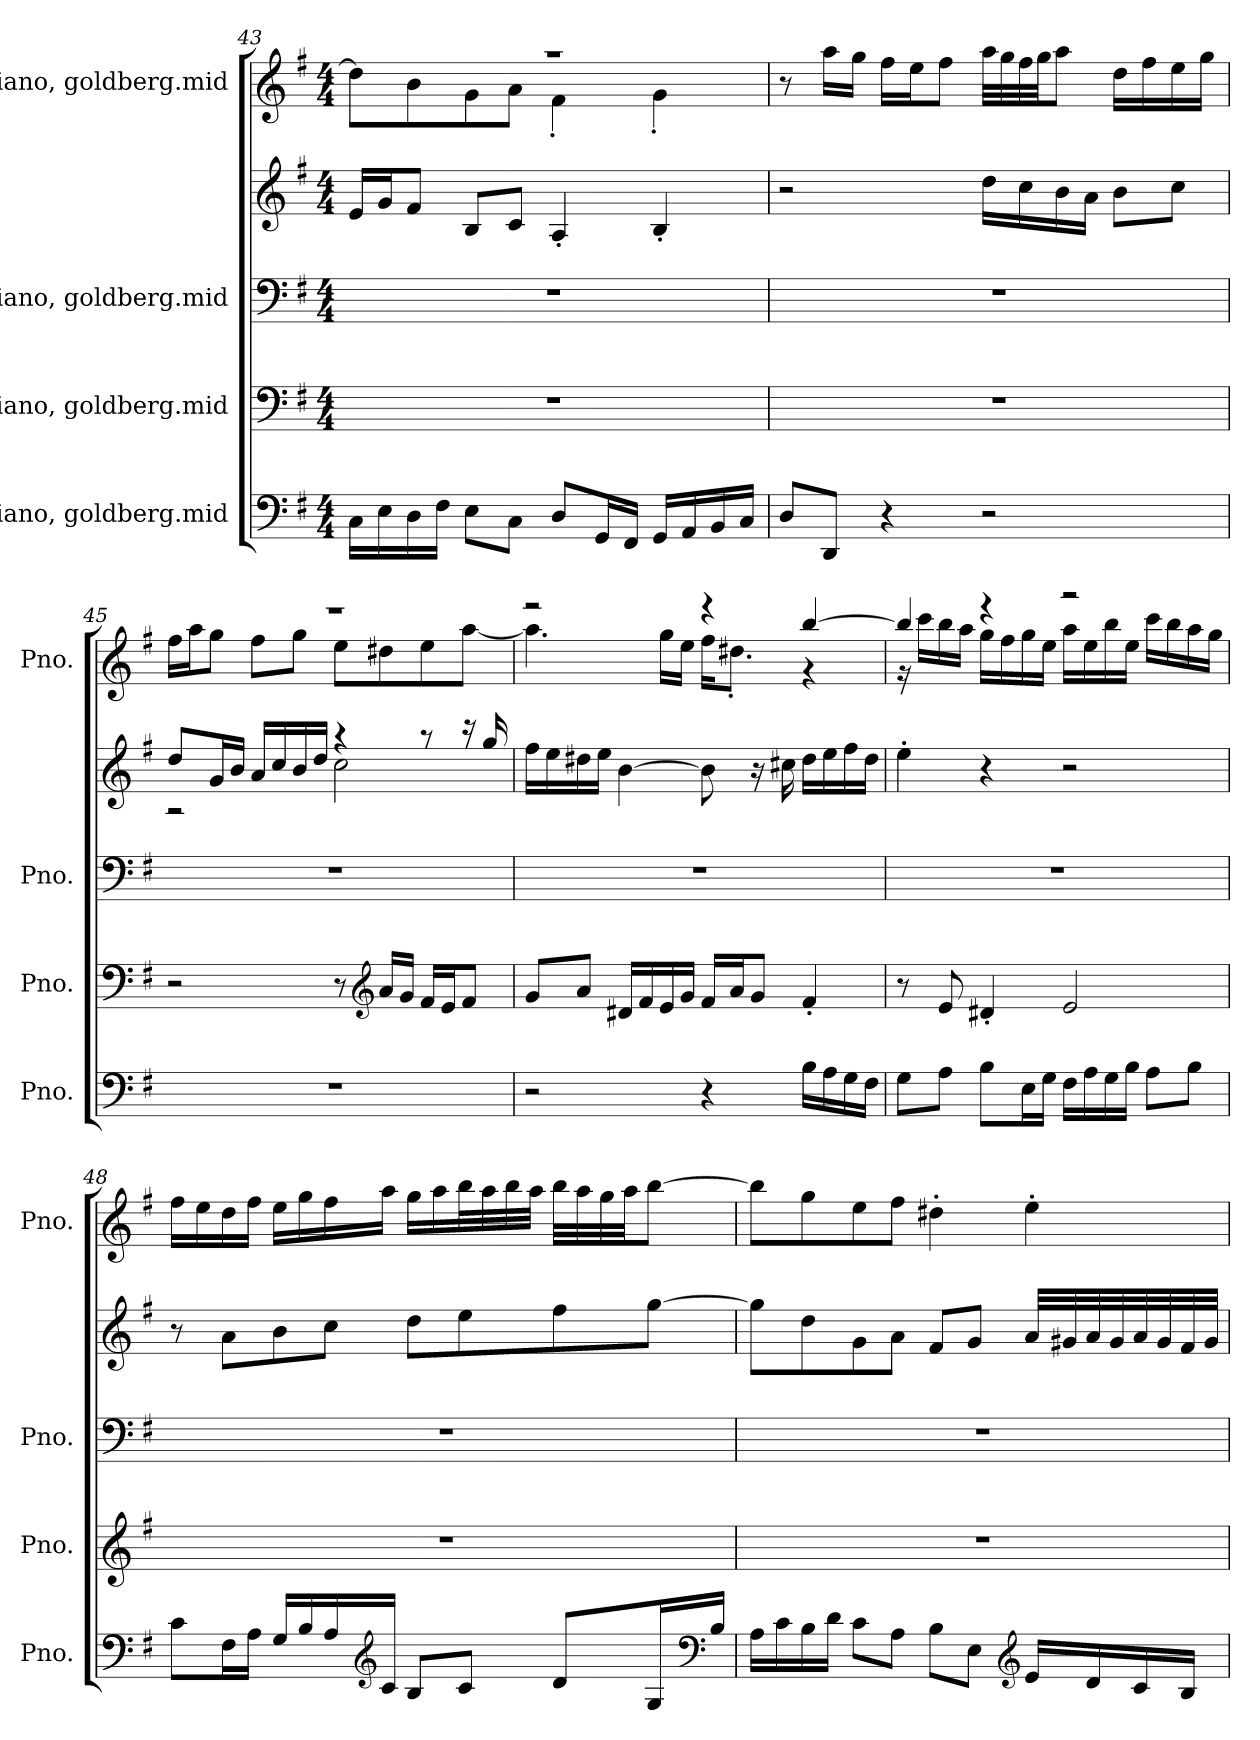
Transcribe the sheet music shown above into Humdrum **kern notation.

**kern	**kern	**kern	**kern	**kern
*part4	*part3	*part2	*part2	*part1
*staff5	*staff4	*staff3	*staff2	*staff1
*I"Piano, goldberg.mid	*I"Piano, goldberg.mid	*I"Piano, goldberg.mid	*	*I"Piano, goldberg.mid
*I'Pno.	*I'Pno.	*I'Pno.	*	*I'Pno.
!!LO:PB:g=z
*clefF4	*clefF4	*clefF4	*clefG2	*clefG2
*k[f#]	*k[f#]	*k[f#]	*k[f#]	*k[f#]
*M4/4	*M4/4	*M4/4	*M4/4	*M4/4
=43	=43	=43	=43	=43
*	*	*	*	*^
16C\LL	1r	1r	16e/LL	1r	8dd\L]
16E\	.	.	16g/J	.	.
16D\	.	.	8f#/J	.	8b\
16F#\JJ	.	.	.	.	.
8E\L	.	.	8B/L	.	8g\
8C\J	.	.	8c/J	.	8a\J
8D/L	.	.	4A'/	.	4f#'\
16GG/L	.	.	.	.	.
16FF#/JJ	.	.	.	.	.
16GG/LL	.	.	4B'/	.	4g'\
16AA/	.	.	.	.	.
16BB/	.	.	.	.	.
16C/JJ	.	.	.	.	.
*	*	*	*	*v	*v
=44	=44	=44	=44	=44
8D/L	1r	1r	2r	8r
8DD/J	.	.	.	16aa\LL
.	.	.	.	16gg\JJ
4r	.	.	.	16ff#\LL
.	.	.	.	16ee\J
.	.	.	.	8ff#\J
2r	.	.	16dd\LL	32aa\LLL
.	.	.	.	32gg\
.	.	.	16cc\	32ff#\
.	.	.	.	32gg\JJ
.	.	.	16b\	8aa\J
.	.	.	16a\JJ	.
.	.	.	8b\L	16dd\LL
.	.	.	.	16ff#\
.	.	.	8cc\J	16ee\
.	.	.	.	16gg\JJ
!!LO:LB:g=z
=45	=45	=45	=45	=45
*	*	*	*^	*^
1r	2r	1r	8dd/L	2r	1r	16ff#\LL
.	.	.	.	.	.	16aa\J
.	.	.	16g/L	.	.	8gg\J
.	.	.	16b/JJ	.	.	.
.	.	.	16a/LL	.	.	8ff#\L
.	.	.	16cc/	.	.	.
.	.	.	16b/	.	.	8gg\J
.	.	.	16dd/JJ	.	.	.
.	8r	.	4r	2cc\	.	8ee\L
*	*clefG2	*	*	*	*	*
.	16a/LL	.	.	.	.	8dd#X\
.	16g/JJ	.	.	.	.	.
.	16f#/LL	.	8r	.	.	8ee\
.	16e/J	.	.	.	.	.
.	8f#/J	.	16r	.	.	[8aa\J
.	.	.	16gg/	.	.	.
*	*	*	*v	*v	*	*
=46	=46	=46	=46	=46	=46
2r	8g/L	1r	16ff#\LL	2r	4.aa\]
.	.	.	16ee\	.	.
.	8a/J	.	16dd#X\	.	.
.	.	.	16ee\JJ	.	.
.	16d#X/LL	.	[4b\	.	.
.	16f#/	.	.	.	.
.	16e/	.	.	.	16gg\LL
.	16g/JJ	.	.	.	16ee\JJ
4r	16f#/LL	.	8b\]	4r	16ff#\KL
.	16a/J	.	.	.	8.dd#X'\J
.	8g/J	.	16r	.	.
.	.	.	16cc#X\	.	.
16B\LL	4f#'/	.	16dd#\LL	[4bb/	4r
16A\	.	.	16ee\	.	.
16G\	.	.	16ff#\	.	.
16F#\JJ	.	.	16dd#\JJ	.	.
!!LO:PB:g=z	!!
=47	=47	=47	=47	=47	=47
8G\L	8r	1r	4ee'\	4bb/]	16r
.	.	.	.	.	16ccc\LL
8A\J	8e/	.	.	.	16bb\
.	.	.	.	.	16aa\JJ
8B\L	4d#X'/	.	4r	4r	16gg\LL
.	.	.	.	.	16ff#\
16E\L	.	.	.	.	16gg\
16G\JJ	.	.	.	.	16ee\JJ
16F#\LL	2e/	.	2r	2r	16aa\LL
16A\	.	.	.	.	16ee\
16G\	.	.	.	.	16bb\
16B\JJ	.	.	.	.	16ee\JJ
8A\L	.	.	.	.	16ccc\LL
.	.	.	.	.	16bb\
8B\J	.	.	.	.	16aa\
.	.	.	.	.	16gg\JJ
*	*	*	*	*v	*v
!!LO:LB:g=z
=48	=48	=48	=48	=48
8c\L	1r	1r	8r	16ff#\LL
.	.	.	.	16ee\
16F#\L	.	.	8a\L	16dd\
16A\JJ	.	.	.	16ff#\JJ
16G/LL	.	.	8b\	16ee\LL
16B/	.	.	.	16gg\
16A/	.	.	8cc\J	16ff#\
*clefG2	*	*	*	*
16c/JJ	.	.	.	16aa\JJ
8B/L	.	.	8dd\L	16gg\LL
.	.	.	.	16aa\
8c/J	.	.	8ee\	32bb\L
.	.	.	.	32aa\
.	.	.	.	32bb\
.	.	.	.	32aa\JJJ
8d/L	.	.	8ff#\	32bb\LLL
.	.	.	.	32aa\
.	.	.	.	32gg\
.	.	.	.	32aa\JJ
16G/L	.	.	[8gg\J	[8bb\J
*clefF4	*	*	*	*
16B/JJ	.	.	.	.
!!LO:PB:g=z
=49	=49	=49	=49	=49
16A\LL	1r	1r	8gg\L]	8bb\L]
16c\	.	.	.	.
16B\	.	.	8dd\	8gg\
16d\JJ	.	.	.	.
8c\L	.	.	8g\	8ee\
8A\J	.	.	8a\J	8ff#\J
8B\L	.	.	8f#/L	4dd#X'\
8E\J	.	.	8g/J	.
*clefG2	*	*	*	*
16e/LL	.	.	32a/LLL	4ee'\
.	.	.	32g#X/	.
16d/	.	.	32a/	.
.	.	.	32g#/	.
16c/	.	.	32a/	.
.	.	.	32g#/	.
16B/JJ	.	.	32f#/	.
.	.	.	32g#/JJJ	.
=	=	=	=	=
*-	*-	*-	*-	*-
